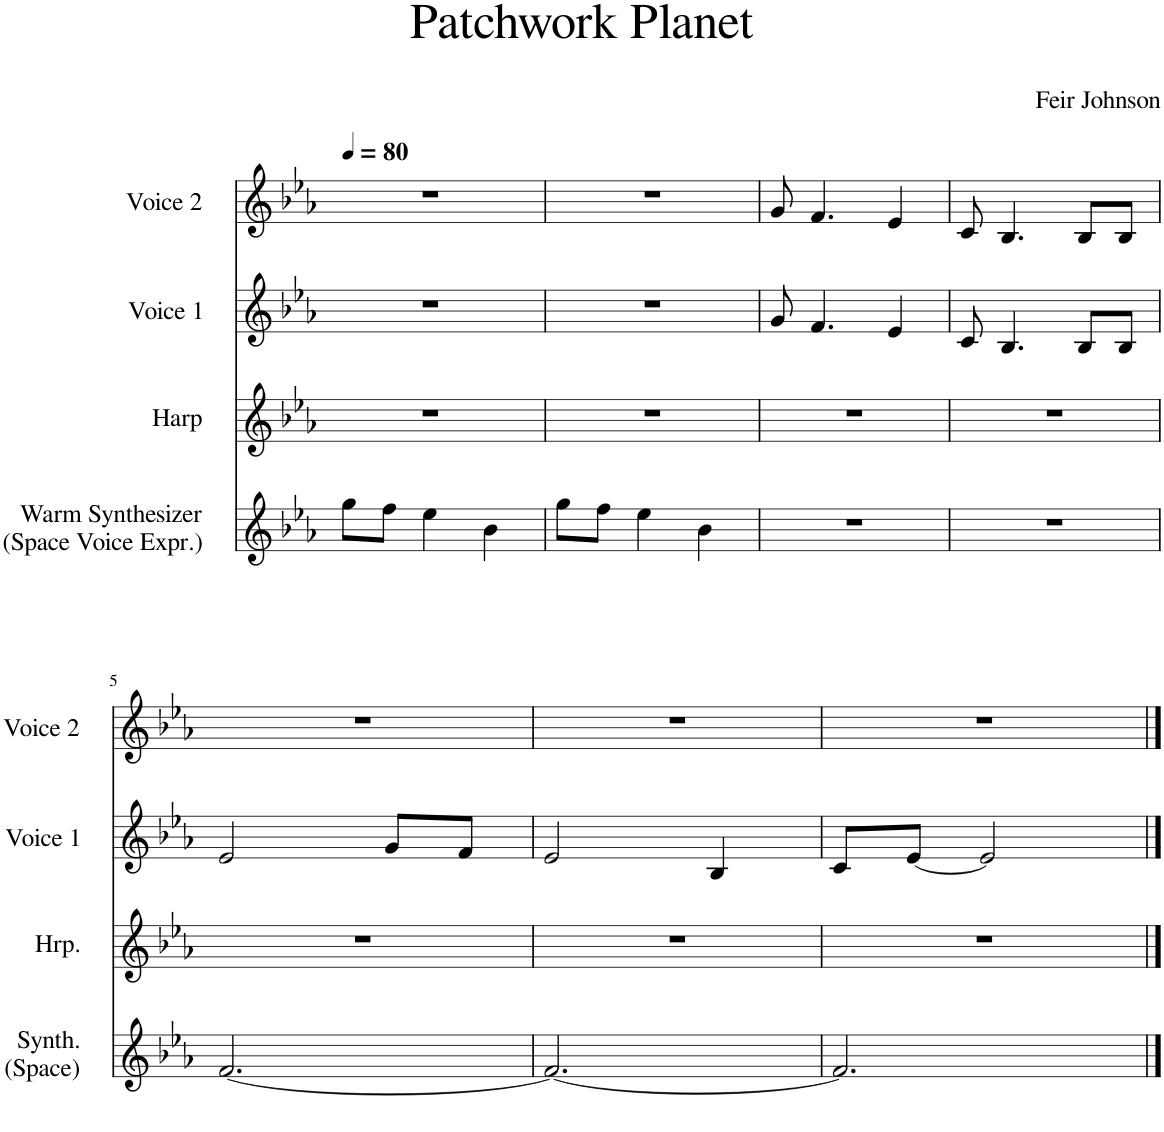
**kern	**kern	**kern
*part3	*part2	*part1
*staff3	*staff2	*staff1
*I"Warm Synthesizer (Space Voice Expr.)	*I"Voice 1	*I"Voice 2
*I'Synth. (Space)	*I'Voice 1	*I'Voice 2
!!LO:PB:g=z
*clefG2	*clefG2	*clefG2
*k[b-e-a-]	*k[b-e-a-]	*k[b-e-a-]
*M3/4	*M3/4	*M3/4
*MM80	*MM80	*MM80
=1	=1	=1
8gg\L	2.r	2.r
8ff\J	.	.
4ee-\	.	.
4b-\	.	.
=2	=2	=2
8gg\L	2.r	2.r
8ff\J	.	.
4ee-\	.	.
4b-\	.	.
=3	=3	=3
2.r	8g/	8g/
.	4.f/	4.f/
.	4e-/	4e-/
=4	=4	=4
2.r	8c/	8c/
.	4.B-/	4.B-/
.	8B-/L	8B-/L
.	8B-/J	8B-/J
!!LO:LB:g=z
=5	=5	=5
[2.f/	2e-/	2.r
.	8g/L	.
.	8f/J	.
=6	=6	=6
2.f/_	2e-/	2.r
.	4B-/	.
=7	=7	=7
2.f/]	8c/L	2.r
.	[8e-/J	.
.	2e-/]	.
==	==	==
*-	*-	*-
